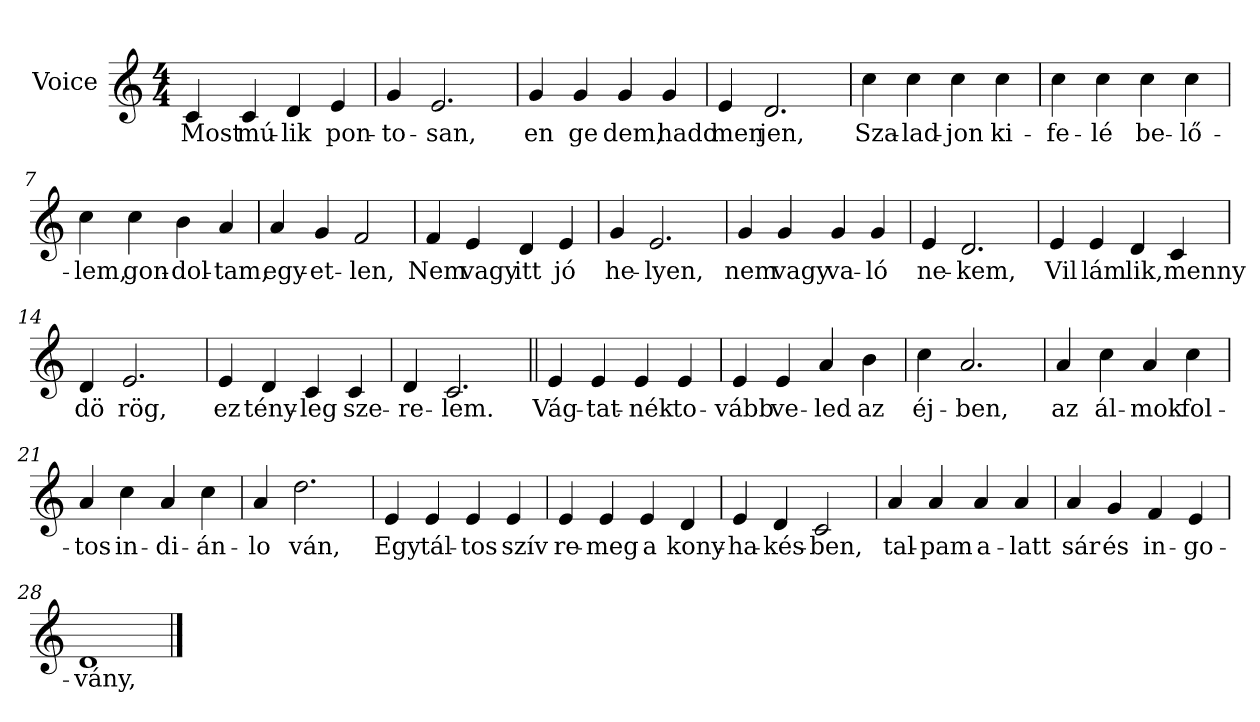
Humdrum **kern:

**kern	**text
*part1	*part1
*staff1	*staff1
*I"Voice	*
*clefG2	*
*k[]	*
*C:	*
*M4/4	*
=1	=1
4c/	Most
4c/	mú-
4d/	-lik
4e/	pon-
=2	=2
4g/	-to-
2.e/	-san,
=3	=3
4g/	en
4g/	ge
4g/	dem,
4g/	hadd
=4	=4
4e/	men
2.d/	jen,
=5	=5
4cc\	Sza-
4cc\	-lad-
4cc\	-jon
4cc\	ki-
!!LO:LB:g=z
=6	=6
4cc\	-fe-
4cc\	-lé
4cc\	be-
4cc\	-lő-
=7	=7
4cc\	-lem,
4cc\	gon-
4b\	dol-
4a/	-tam,
=8	=8
4a/	egy-
4g/	-et-
2f/	-len,
=9	=9
4f/	Nem
4e/	vagy
4d/	itt
4e/	jó
=10	=10
4g/	he-
2.e/	-lyen,
!!LO:LB:g=z
=11	=11
4g/	nem
4g/	vagy
4g/	va-
4g/	ló
=12	=12
4e/	ne-
2.d/	-kem,
=13	=13
4e/	Vil
4e/	lám
4d/	lik,
4c/	menny
=14	=14
4d/	dö
2.e/	rög,
=15	=15
4e/	ez
4d/	tény-
4c/	-leg
4c/	sze-
=16	=16
4d/	-re-
2.c/	-lem.
!!LO:LB:g=z
=17||	=17||
4e/	Vág-
4e/	-tat-
4e/	-nék
4e/	to-
=18	=18
4e/	-vább
4e/	ve-
4a/	-led
4b\	az
=19	=19
4cc\	éj-
2.a/	-ben,
=20	=20
4a/	az
4cc\	ál-
4a/	-mok
4cc\	fol-
=21	=21
4a/	-tos
4cc\	in-
4a/	-di-
4cc\	án-
=22	=22
4a/	-lo
2.dd\	ván,
!!LO:LB:g=z
=23	=23
4e/	Egy
4e/	tál-
4e/	-tos
4e/	szív
=24	=24
4e/	re-
4e/	-meg
4e/	a
4d/	kony-
=25	=25
4e/	-ha-
4d/	-kés-
2c/	-ben,
=26	=26
4a/	tal-
4a/	-pam
4a/	a-
4a/	-latt
=27	=27
4a/	sár
4g/	és
4f/	in-
4e/	-go-
=28	=28
1d	-vány,
==	==
*-	*-
